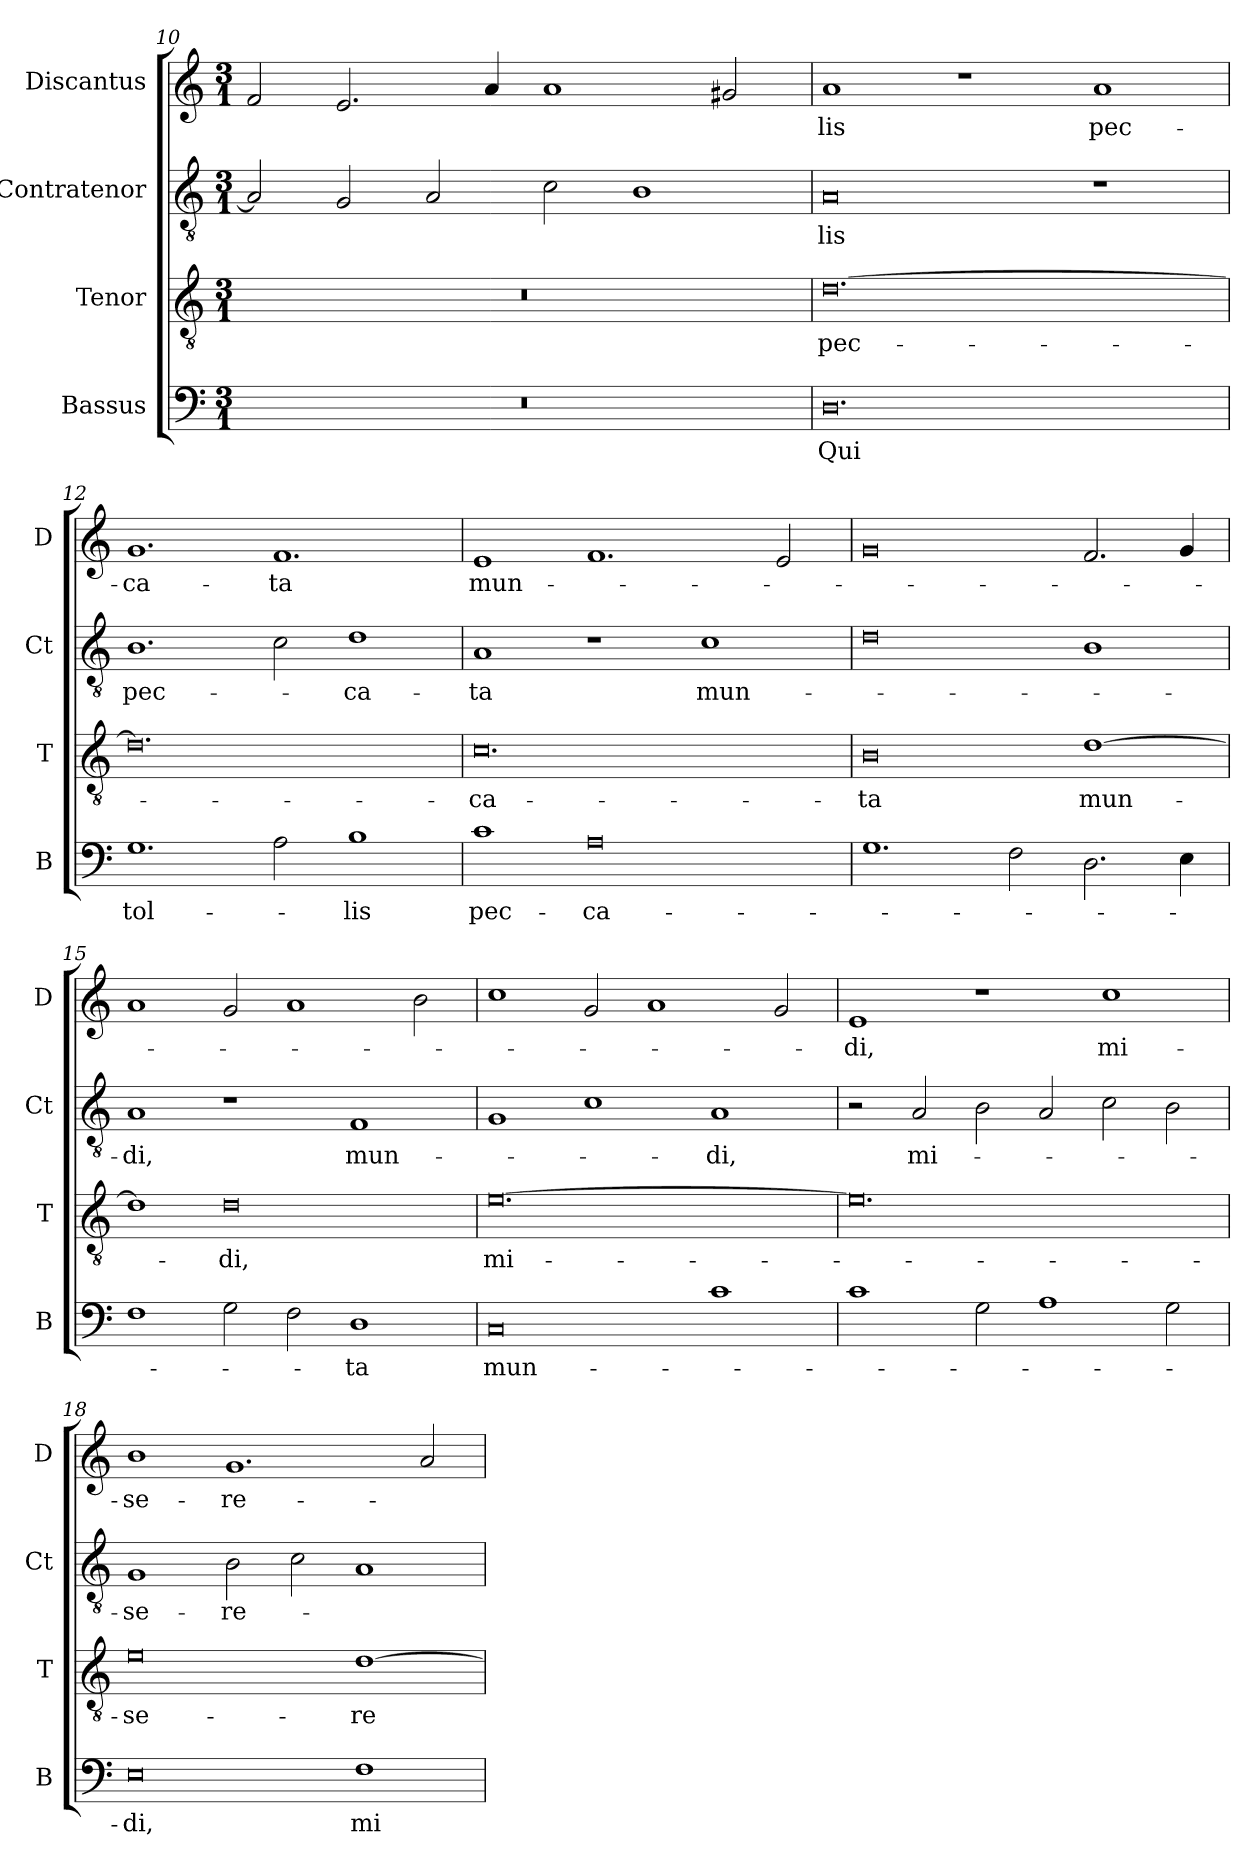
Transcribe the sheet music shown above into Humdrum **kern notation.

**kern	**text	**kern	**text	**kern	**text	**kern	**text
*part4	*part4	*part3	*part3	*part2	*part2	*part1	*part1
*staff4	*staff4	*staff3	*staff3	*staff2	*staff2	*staff1	*staff1
*I"Bassus	*	*I"Tenor	*	*I"Contratenor	*	*I"Discantus	*
*I'B	*	*I'T	*	*I'Ct	*	*I'D	*
*clefF4	*	*clefGv2	*	*clefGv2	*	*clefG2	*
*k[]	*	*k[]	*	*k[]	*	*k[]	*
*M3/1	*	*M3/1	*	*M3/1	*	*M3/1	*
=10	=10	=10	=10	=10	=10	=10	=10
0.r	.	0.r	.	2A/]	.	2f/	.
.	.	.	.	2G/	.	2.e/	.
.	.	.	.	2A/	.	.	.
.	.	.	.	.	.	4a/	.
.	.	.	.	2c\	.	1a	.
.	.	.	.	1B	.	.	.
.	.	.	.	.	.	2g#X/	.
=11	=11	=11	=11	=11	=11	=11	=11
0.D	Qui	[0.d	pec-	0A	-lis	1a	-lis
.	.	.	.	.	.	1r	.
.	.	.	.	1r	.	1a	pec-
=12	=12	=12	=12	=12	=12	=12	=12
1.G	tol-	0.d]	.	1.B	pec-	1.g	-ca-
2A\	.	.	.	2c\	.	1.f	-ta
1B	-lis	.	.	1d	-ca-	.	.
=13	=13	=13	=13	=13	=13	=13	=13
1c	pec-	0.c	-ca-	1A	-ta	1e	mun-
0A	-ca-	.	.	1r	.	1.f	.
.	.	.	.	1c	mun-	.	.
.	.	.	.	.	.	2e/	.
=14	=14	=14	=14	=14	=14	=14	=14
1.G	.	0B	-ta	0d	.	0g	.
2F\	.	.	.	.	.	.	.
2.D\	.	[1d	mun-	1B	.	2.f/	.
4E\	.	.	.	.	.	4g/	.
=15	=15	=15	=15	=15	=15	=15	=15
1F	.	1d]	.	1A	-di,	1a	.
2G\	.	0d	-di,	1r	.	2g/	.
2F\	.	.	.	.	.	1a	.
1D	-ta	.	.	1F	mun-	.	.
.	.	.	.	.	.	2b\	.
=16	=16	=16	=16	=16	=16	=16	=16
0C	mun-	[0.e	mi-	1G	.	1cc	.
.	.	.	.	1c	.	2g/	.
.	.	.	.	.	.	1a	.
1c	.	.	.	1A	-di,	.	.
.	.	.	.	.	.	2g/	.
=17	=17	=17	=17	=17	=17	=17	=17
1c	.	0.e]	.	2r	.	1e	-di,
.	.	.	.	2A/	mi-	.	.
2G\	.	.	.	2B\	.	1r	.
1A	.	.	.	2A/	.	.	.
.	.	.	.	2c\	.	1cc	mi-
2G\	.	.	.	2B\	.	.	.
=18	=18	=18	=18	=18	=18	=18	=18
0E	-di,	0e	-se-	1G	-se-	1b	-se-
.	.	.	.	2B\	-re-	1.g	-re-
.	.	.	.	2c\	.	.	.
1F	mi-	[1d	-re-	1A	.	.	.
.	.	.	.	.	.	2a/	.
=	=	=	=	=	=	=	=
*-	*-	*-	*-	*-	*-	*-	*-
